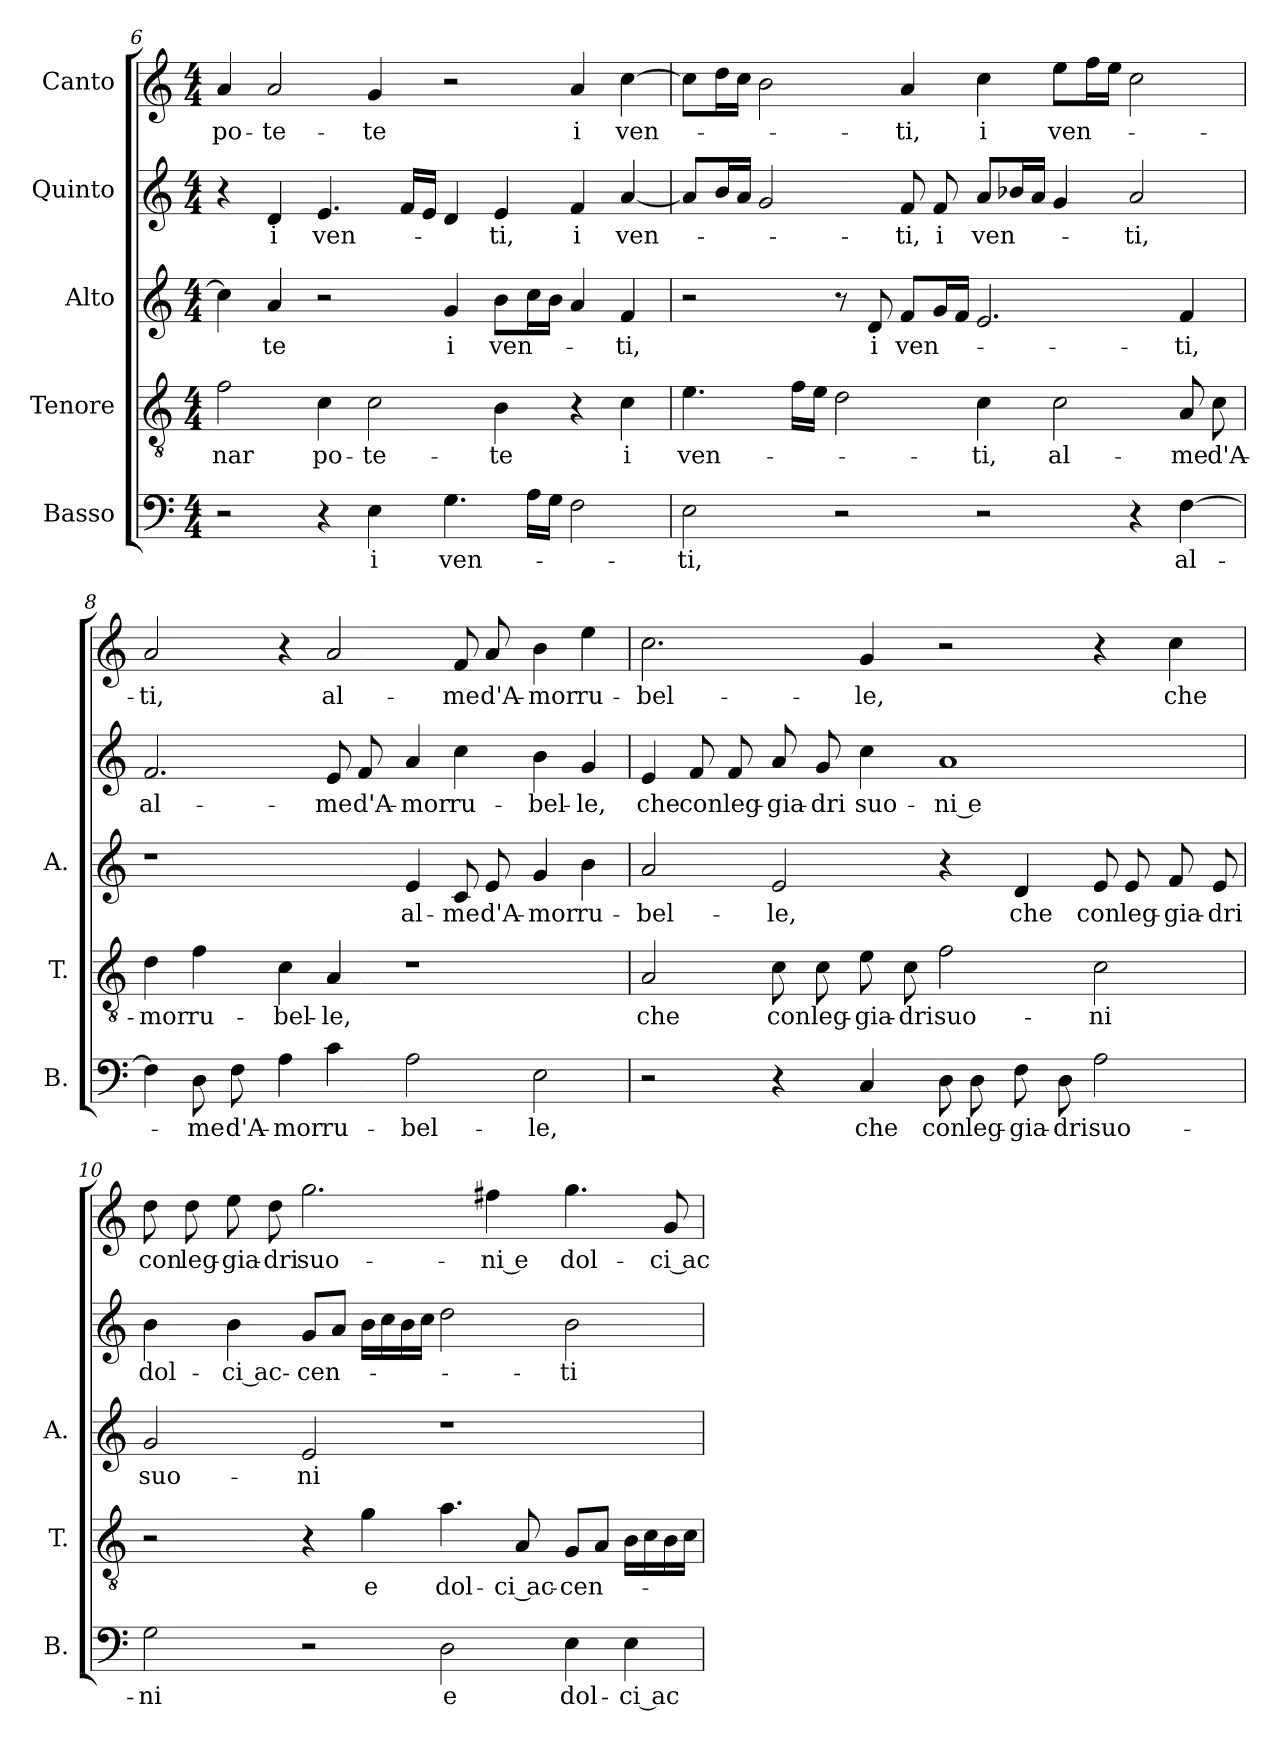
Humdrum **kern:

**kern	**text	**kern	**text	**kern	**text	**kern	**text	**kern	**text
*part5	*part5	*part4	*part4	*part3	*part3	*part2	*part2	*part1	*part1
*staff5	*staff5	*staff4	*staff4	*staff3	*staff3	*staff2	*staff2	*staff1	*staff1
*I"Basso	*	*I"Tenore	*	*I"Alto	*	*I"Quinto	*	*I"Canto	*
*I'B.	*	*I'T.	*	*I'A.	*	*	*	*	*
*clefF4	*	*clefGv2	*	*clefG2	*	*clefG2	*	*clefG2	*
*k[]	*	*k[]	*	*k[]	*	*k[]	*	*k[]	*
*C:	*	*C:	*	*C:	*	*C:	*	*C:	*
*M4/4	*	*M4/4	*	*M4/4	*	*M4/4	*	*M4/4	*
=6	=6	=6	=6	=6	=6	=6	=6	=6	=6
2r	.	2f\	-nar	4cc\]	.	4r	.	4a/	po-
.	.	.	.	4a/	-te	4d/	i	2a/	-te-
4r	.	4c\	po-	2r	.	4.e/	ven-	.	.
4E\	i	2c\	-te-	.	.	.	.	4g/	-te
.	.	.	.	.	.	16f/LL	.	.	.
.	.	.	.	.	.	16e/JJ	.	.	.
4.G\	ven-	.	.	4g/	i	4d/	.	2r	.
.	.	4B\	-te	8b\L	ven-	4e/	-ti,	.	.
16A\LL	.	.	.	16cc\L	.	.	.	.	.
16G\JJ	.	.	.	16b\JJ	.	.	.	.	.
2F\	.	4r	.	4a/	.	4f/	i	4a/	i
.	.	4c\	i	4f/	-ti,	[4a/	ven-	[4cc\	ven-
=7	=7	=7	=7	=7	=7	=7	=7	=7	=7
2E\	-ti,	4.e\	ven-	2r	.	8a/L]	.	8cc\L]	.
.	.	.	.	.	.	16b/L	.	16dd\L	.
.	.	.	.	.	.	16a/JJ	.	16cc\JJ	.
.	.	.	.	.	.	2g/	.	2b\	.
.	.	16f\LL	.	.	.	.	.	.	.
.	.	16e\JJ	.	.	.	.	.	.	.
2r	.	2d\	.	8r	.	.	.	.	.
.	.	.	.	8d/	i	.	.	.	.
.	.	.	.	8f/L	ven-	8f/	-ti,	4a/	-ti,
.	.	.	.	16g/L	.	8f/	i	.	.
.	.	.	.	16f/JJ	.	.	.	.	.
2r	.	4c\	-ti,	2.e/	.	8a/L	ven-	4cc\	i
.	.	.	.	.	.	16b-X/L	.	.	.
.	.	.	.	.	.	16a/JJ	.	.	.
.	.	2c\	al-	.	.	4g/	.	8ee\L	ven-
.	.	.	.	.	.	.	.	16ff\L	.
.	.	.	.	.	.	.	.	16ee\JJ	.
4r	.	.	.	.	.	2a/	-ti,	2cc\	.
[4F\	al-	8A/	-me	4f/	-ti,	.	.	.	.
.	.	8c\	d'A-	.	.	.	.	.	.
=8	=8	=8	=8	=8	=8	=8	=8	=8	=8
4F\]	.	4d\	-mor	1r	.	2.f/	al-	2a/	-ti,
8D\	-me	4f\	ru-	.	.	.	.	.	.
8F\	d'A-	.	.	.	.	.	.	.	.
4A\	-mor	4c\	-bel-	.	.	.	.	4r	.
4c\	ru-	4A/	-le,	.	.	8e/	-me	2a/	al-
.	.	.	.	.	.	8f/	d'A-	.	.
2A\	-bel-	1r	.	4e/	al-	4a/	-mor	.	.
.	.	.	.	8c/	-me	4cc\	ru-	8f/	-me
.	.	.	.	8e/	d'A-	.	.	8a/	d'A-
2E\	-le,	.	.	4g/	-mor	4b\	-bel-	4b\	-mor
.	.	.	.	4b\	ru-	4g/	-le,	4ee\	ru-
=9	=9	=9	=9	=9	=9	=9	=9	=9	=9
2r	.	2A/	che	2a/	-bel-	4e/	che	2.cc\	-bel-
.	.	.	.	.	.	8f/	con	.	.
.	.	.	.	.	.	8f/	leg-	.	.
4r	.	8c\	con	2e/	-le,	8a/	-gia-	.	.
.	.	8c\	leg-	.	.	8g/	-dri	.	.
4C/	che	8e\	-gia-	.	.	4cc\	suo-	4g/	-le,
.	.	8c\	-dri	.	.	.	.	.	.
8D\	con	2f\	suo-	4r	.	1a/	-ni e	2r	.
8D\	leg-	.	.	.	.	.	.	.	.
8F\	-gia-	.	.	4d/	che	.	.	.	.
8D\	-dri	.	.	.	.	.	.	.	.
2A\	suo-	2c\	-ni	8e/	con	.	.	4r	.
.	.	.	.	8e/	leg-	.	.	.	.
.	.	.	.	8f/	-gia-	.	.	4cc\	che
.	.	.	.	8e/	-dri	.	.	.	.
=10	=10	=10	=10	=10	=10	=10	=10	=10	=10
2G\	-ni	2r	.	2g/	suo-	4b\	dol-	8dd\	con
.	.	.	.	.	.	.	.	8dd\	leg-
.	.	.	.	.	.	4b\	-ci ac-	8ee\	-gia-
.	.	.	.	.	.	.	.	8dd\	-dri
2r	.	4r	.	2e/	-ni	8g/L	-cen-	2.gg\	suo-
.	.	.	.	.	.	8a/J	.	.	.
.	.	4g\	e	.	.	16b\LL	.	.	.
.	.	.	.	.	.	16cc\	.	.	.
.	.	.	.	.	.	16b\	.	.	.
.	.	.	.	.	.	16cc\JJ	.	.	.
2D\	e	4.a\	dol-	1r	.	2dd\	.	.	.
.	.	.	.	.	.	.	.	4ff#X\	-ni e
.	.	8A/	-ci ac-	.	.	.	.	.	.
4E\	dol-	8G/L	-cen-	.	.	2b\	-ti	4.gg\	dol-
.	.	8A/J	.	.	.	.	.	.	.
4E\	-ci ac-	16B\LL	.	.	.	.	.	.	.
.	.	16c\	.	.	.	.	.	.	.
.	.	16B\	.	.	.	.	.	8g/	-ci ac-
.	.	16c\JJ	.	.	.	.	.	.	.
=	=	=	=	=	=	=	=	=	=
*-	*-	*-	*-	*-	*-	*-	*-	*-	*-
